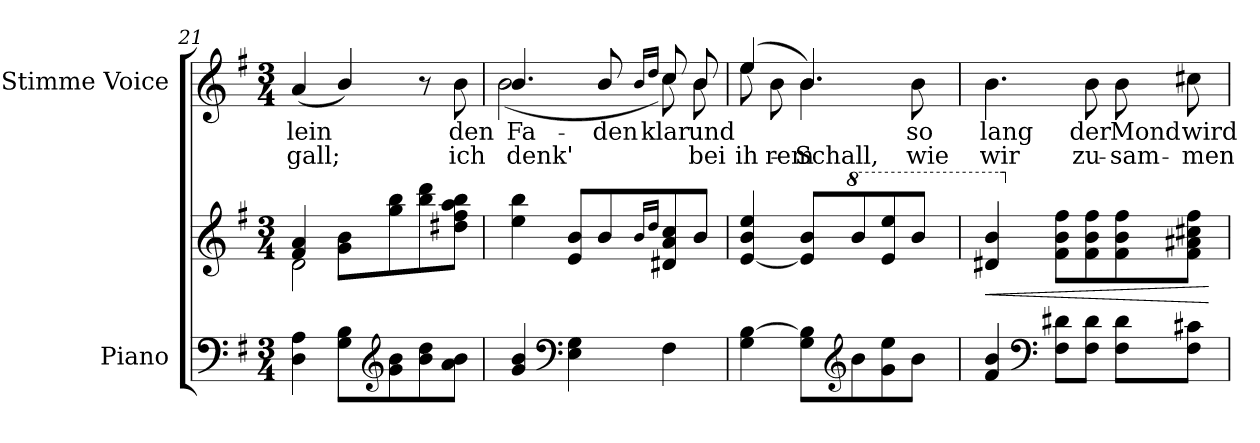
**kern	**kern	**dynam	**kern	**text	**text
*part2	*part2	*part2	*part1	*part1	*part1
*staff3	*staff2	*staff2/3	*staff1	*staff1	*staff1
*I"Piano	*	*	*I"Stimme Voice	*	*
*I'Pno	*	*	*	*	*
*clefF4	*clefG2	*	*clefG2	*	*
*k[f#]	*k[f#]	*	*k[f#]	*	*
*M3/4	*M3/4	*	*M3/4	*	*
=21	=21	=21	=21	=21	=21
*	*^	*	*	*	*
!	!	!	!	!	!LO:LY:b	!LO:LY:b
4D\ 4A\	4f#/ 4a/	2d\	.	(<4a/	-lein	-gall;
8G\ 8B\L	8g\ 8b\L	.	.	4b/)	.	.
*clefG2	*	*	*	*	*	*
8g\ 8b\	8gg\ 8bb\	.	.	.	.	.
8b\ 8dd\	8bb\ 8ddd\	4ryy	.	8r	.	.
!	!	!	!	!	!LO:LY:b	!LO:LY:b
8a\ 8b\J	8dd#X\ 8ff#\ 8aa\ 8bb\J	.	.	8b\	den	ich
*	*v	*v	*	*	*	*
=22	=22	=22	=22	=22	=22
!	!	!	!	!LO:LY:b	!LO:LY:b
*	*	*	*^	*	*
4g/ 4b/	4ee\ 4bb\	.	4.b/	(<2b\	Fa-	denk'
*clefF4	*	*	*	*	*	*
4E\ 4G\	8e/ 8b/L	.	.	.	.	.
!	!	!	!	!	!LO:LY:b	!
.	8b/	.	8b/	.	-den	.
.	16qb/LL	.	16qb/LL	.	.	.
.	16qdd/JJ	.	16qdd/JJ	.	.	.
!	!	!	!	!	!LO:LY:b	!
4F#\	8d#X/ 8a/ 8cc/	.	8cc/	8cc\)	klar	.
!	!	!	!	!	!LO:LY:b	!LO:LY:b
.	8b/J	.	8b/	8b\	und	bei
!!LO:LB:g=z	!!
=23	=23	=23	=23	=23	=23	=23
!	!	!	!	!	!LO:LY:b	!
!	!	!	!	!	!	!LO:LY:b
4G\ [4B\	[4e/ 4b/ 4ee/	.	(>4ee/	8ee\	.	ih-
!	!	!	!	!	!	!LO:LY:b
.	.	.	.	8b\	.	-rem
!	!	!	!	!	!	!LO:LY:b
8G\ 8B\]L	8e/] 8b/L	.	4.b/)	4.b\	.	Schall,
*clefG2	*	*	*	*	*	*
*	*8va	*	*	*	*	*
8b\	8bb/	.	.	.	.	.
8g\ 8ee\	8ee/ 8eee/	.	.	.	.	.
!	!	!	!	!	!LO:LY:b	!LO:LY:b
8b\J	8bb/J	.	8ryy	8b\	so	wie
=24	=24	=24	=24	=24	=24	=24
!	!	!LO:HP:b	!	!	!LO:LY:b	!LO:LY:b
*	*	*	*v	*v	*	*
4f#/ 4b/	4dd#X/ 4bb/	<	4.b\	lang	wir
*clefF4	*	*	*	*	*
*	*X8va	*	*	*	*
8F#\ 8d#X\L	8f#\ 8b\ 8ff#\L	.	.	.	.
!	!	!	!	!LO:LY:b	!LO:LY:b
8F#\ 8d#\J	8f#\ 8b\ 8ff#\	.	8b\	der	zu-
!	!	!	!	!LO:LY:b	!LO:LY:b
8F#\ 8d#\L	8f#\ 8b\ 8ff#\	.	8b\	Mond	-sam-
!	!	!	!	!LO:LY:b	!LO:LY:b
8F#\ 8c#X\J	8f#\ 8a#X\ 8cc#X\ 8ff#\J	.	8cc#X\	wird	-men
.	.	[	.	.	.
=	=	=	=	=	=
*-	*-	*-	*-	*-	*-
